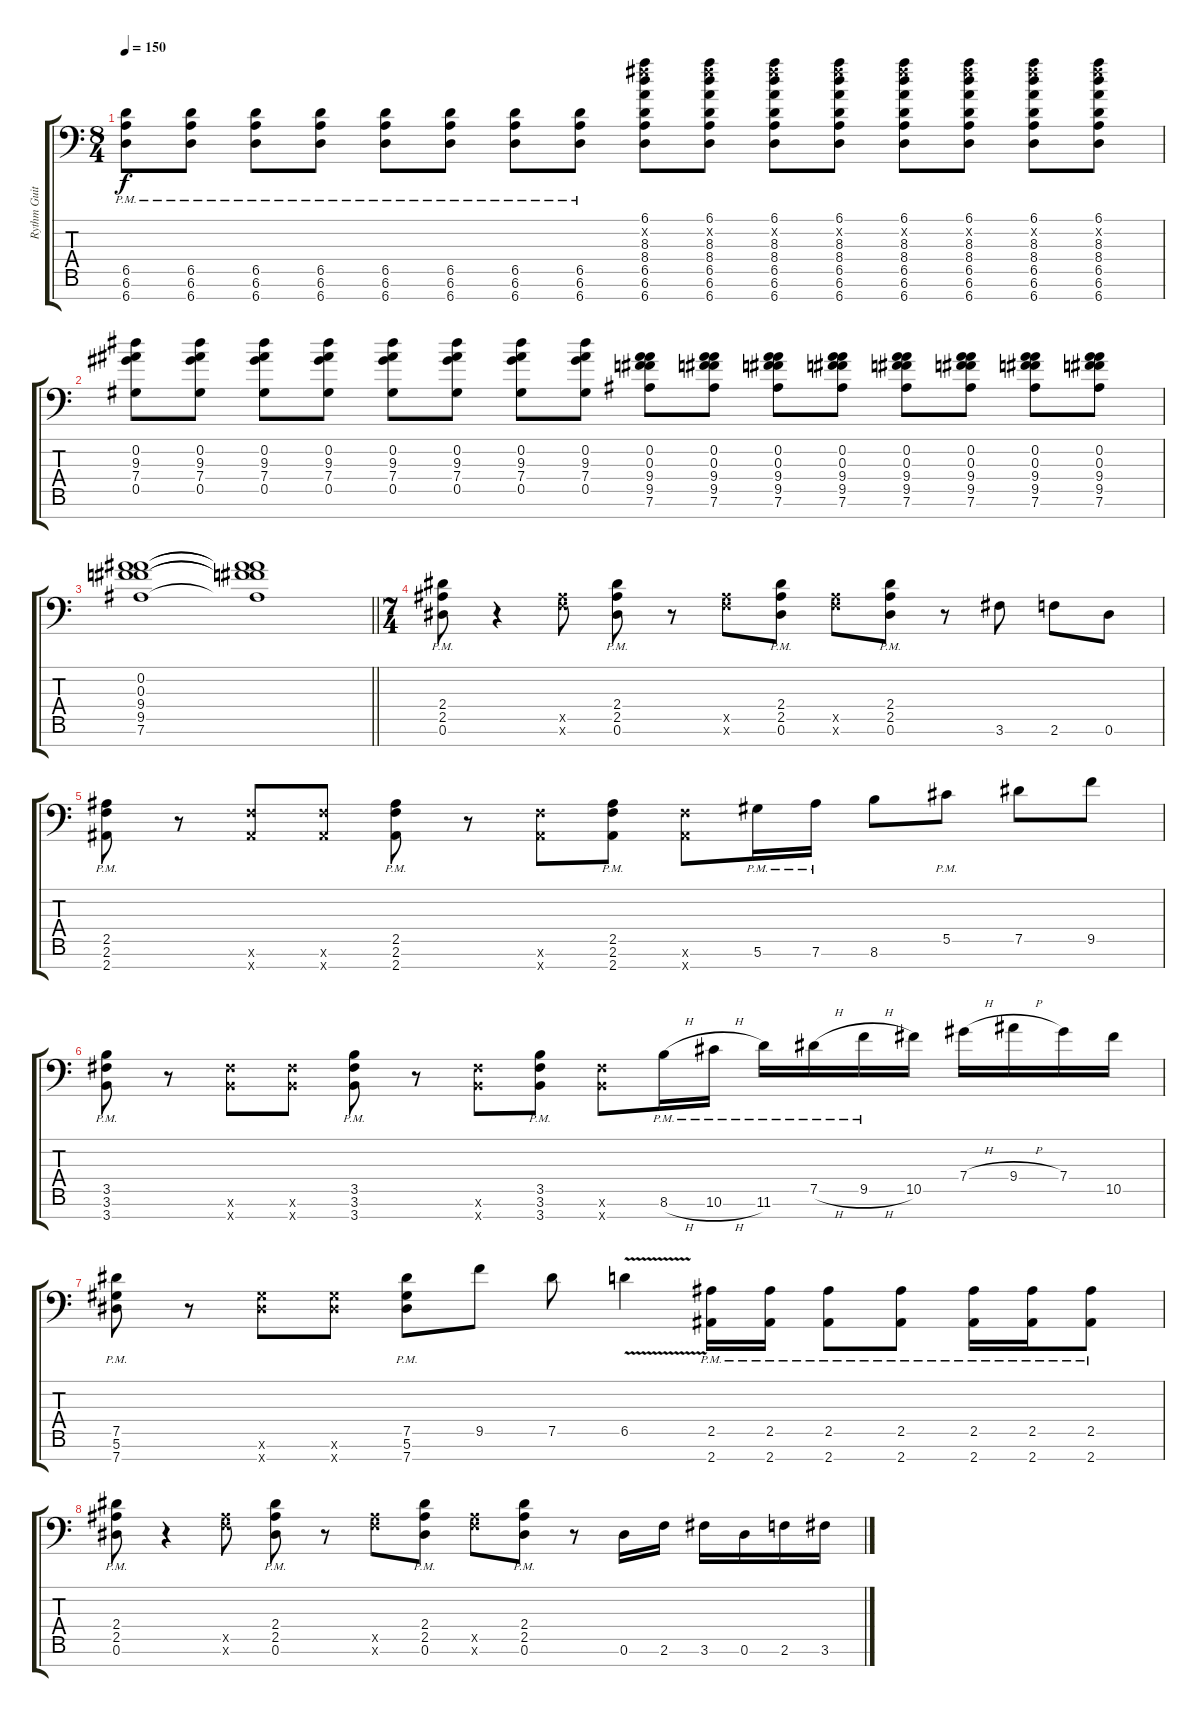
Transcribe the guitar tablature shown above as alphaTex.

\track ("Rythm Guitar #2" "Rythm Guit") {instrument distortionguitar}
\staff {score tabs}
\tuning (Eb4 Bb3 Gb3 Db3 Ab2 Eb2 Ab1) {hide}
\ts (8 4)
\tempo 150
\clef f4
\ks c
(6.5{pm} 6.6{pm} 6.7{pm}).8{dy f} (6.5{pm} 6.6{pm} 6.7{pm}).8 (6.5{pm} 6.6{pm} 6.7{pm}).8 (6.5{pm} 6.6{pm} 6.7{pm}).8 (6.5{pm} 6.6{pm} 6.7{pm}).8 (6.5{pm} 6.6{pm} 6.7{pm}).8 (6.5{pm} 6.6{pm} 6.7{pm}).8 (6.5{pm} 6.6{pm} 6.7{pm}).8 (6.1 8.2{x} 8.3 8.4 6.5 6.6 6.7).8 (6.1 8.2{x} 8.3 8.4 6.5 6.6 6.7).8 (6.1 8.2{x} 8.3 8.4 6.5 6.6 6.7).8 (6.1 8.2{x} 8.3 8.4 6.5 6.6 6.7).8 (6.1 8.2{x} 8.3 8.4 6.5 6.6 6.7).8 (6.1 8.2{x} 8.3 8.4 6.5 6.6 6.7).8 (6.1 8.2{x} 8.3 8.4 6.5 6.6 6.7).8 (6.1 8.2{x} 8.3 8.4 6.5 6.6 6.7).8 |
(0.2 9.3 7.4 0.5).8 (0.2 9.3 7.4 0.5).8 (0.2 9.3 7.4 0.5).8 (0.2 9.3 7.4 0.5).8 (0.2 9.3 7.4 0.5).8 (0.2 9.3 7.4 0.5).8 (0.2 9.3 7.4 0.5).8 (0.2 9.3 7.4 0.5).8 (0.2 0.3 9.4 9.5 7.6).8 (0.2 0.3 9.4 9.5 7.6).8 (0.2 0.3 9.4 9.5 7.6).8 (0.2 0.3 9.4 9.5 7.6).8 (0.2 0.3 9.4 9.5 7.6).8 (0.2 0.3 9.4 9.5 7.6).8 (0.2 0.3 9.4 9.5 7.6).8 (0.2 0.3 9.4 9.5 7.6).8 |
\barLineRight lightlight
(0.2 0.3 9.4 9.5 7.6).1 (0.2{t} 0.3{t} 9.4{t} 9.5{t} 7.6{t}).1 |
\ts (7 4)
\section ("" "")
(2.4{pm} 2.5{pm} 0.6{pm}).8 r.4 (2.5{x} 2.6{x}).8 (2.4{pm} 2.5{pm} 0.6{pm}).8 r.8 (2.5{x} 2.6{x}).8 (2.4{pm} 2.5{pm} 0.6{pm}).8 (2.5{x} 2.6{x}).8 (2.4{pm} 2.5{pm} 0.6{pm}).8 r.8 3.6.8 2.6.8 0.6.8 |
(2.5{pm} 2.6{pm} 2.7{pm}).8 r.8 (2.6{x} 2.7{x}).8 (2.6{x} 2.7{x}).8 (2.5{pm} 2.6{pm} 2.7{pm}).8 r.8 (2.6{x} 2.7{x}).8 (2.5{pm} 2.6{pm} 2.7{pm}).8 (2.6{x} 2.7{x}).8 5.6{pm}.16 7.6{pm}.16 8.6.8 5.5{pm}.8 7.5.8 9.5.8 |
(3.5{pm} 3.6{pm} 3.7{pm}).8 r.8 (3.6{x} 3.7{x}).8 (3.6{x} 3.7{x}).8 (3.5{pm} 3.6{pm} 3.7{pm}).8 r.8 (3.6{x} 3.7{x}).8 (3.5{pm} 3.6{pm} 3.7{pm}).8 (3.6{x} 3.7{x}).8 8.6{h pm}.16 10.6{h pm}.16 11.6{pm}.16 7.5{h pm}.16 9.5{h pm}.16 10.5.16 7.4{h}.16 9.4{h}.16 7.4.16 10.5.16 |
(7.5{pm} 5.6{pm} 7.7{pm}).8 r.8 (5.6{x} 7.7{x}).8 (5.6{x} 7.7{x}).8 (7.5{pm} 5.6{pm} 7.7{pm}).8 9.5.8 7.5.8 6.5{v}.4 (2.5{pm} 2.7{pm}).16 (2.5{pm} 2.7{pm}).16 (2.5{pm} 2.7{pm}).8 (2.5{pm} 2.7{pm}).8 (2.5{pm} 2.7{pm}).16 (2.5{pm} 2.7{pm}).16 (2.5{pm} 2.7{pm}).8 |
(2.4{pm} 2.5{pm} 0.6{pm}).8 r.4 (2.5{x} 2.6{x}).8 (2.4{pm} 2.5{pm} 0.6{pm}).8 r.8 (2.5{x} 2.6{x}).8 (2.4{pm} 2.5{pm} 0.6{pm}).8 (2.5{x} 2.6{x}).8 (2.4{pm} 2.5{pm} 0.6{pm}).8 r.8 0.6.16 2.6.16 3.6.16 0.6.16 2.6.16 3.6.16
